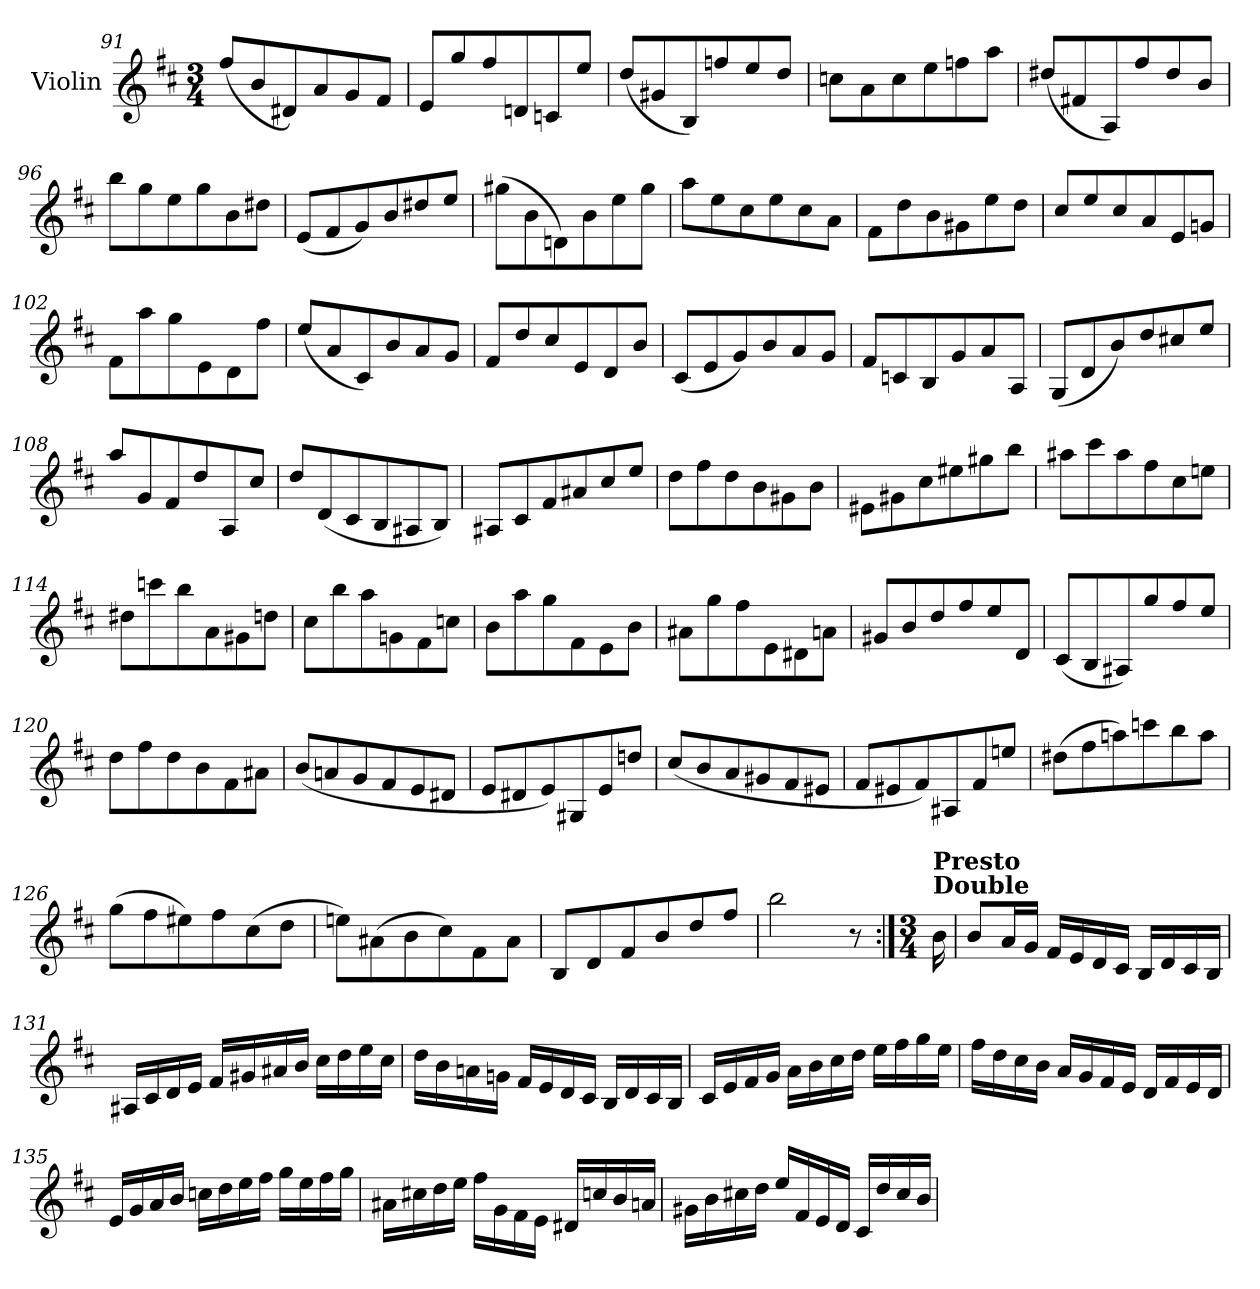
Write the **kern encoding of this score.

**kern
*part1
*staff1
*I"Violin
*I'Vln.
*clefG2
*k[f#c#]
*M3/4
=91
(8ff#/L
8b/
8d#X/)
8a/
8g/
8f#/J
=92
8e/L
8gg/
8ff#/
8dn/
8cn/
8ee/J
=93
(8dd/L
8g#X/
8B/)
8ffn/
8ee/
8dd/J
=94
8ccn\L
8a\
8cc\
8ee\
8ffn\
8aa\J
!!LO:LB:g=z
=95
(8dd#X/L
8f#X/
8A/)
8ff#/
8dd#/
8b/J
=96
8bb\L
8gg\
8ee\
8gg\
8b\
8dd#X\J
=97
(8e/L
8f#/
8g/)
8b/
8dd#X/
8ee/J
=98
(8gg#X\L
8b\
8dn\)
8b\
8ee\
8gg#\J
=99
8aa\L
8ee\
8cc#\
8ee\
8cc#\
8a\J
=100
8f#\L
8dd\
8b\
8g#X\
8ee\
8dd\J
=101
8cc#/L
8ee/
8cc#/
8a/
8e/
8gn/J
=102
8f#\L
8aa\
8gg\
8e\
8d\
8ff#\J
!!LO:LB:g=z
=103
(8ee/L
8a/
8c#/)
8b/
8a/
8g/J
=104
8f#/L
8dd/
8cc#/
8e/
8d/
8b/J
=105
(8c#/L
8e/
8g/)
8b/
8a/
8g/J
=106
8f#/L
8cn/
8B/
8g/
8a/
8A/J
=107
(8G/L
8d/
8b/)
8dd/
8cc#X/
8ee/J
=108
8aa/L
8g/
8f#/
8dd/
8A/
8cc#/J
=109
8dd/L
(8d/
8c#/
8B/
8A#X/
8B/J)
!!LO:LB:g=z
=110
8A#X/L
8c#/
8f#/
8a#X/
8cc#/
8ee/J
=111
8dd\L
8ff#\
8dd\
8b\
8g#X\
8b\J
=112
8e#X\L
8g#X\
8cc#\
8ee#X\
8gg#X\
8bb\J
=113
8aa#X\L
8ccc#\
8aa#\
8ff#\
8cc#\
8een\J
=114
8dd#X\L
8cccn\
8bb\
8a\
8g#X\
8ddn\J
=115
8cc#\L
8bb\
8aa\
8gn\
8f#\
8ccn\J
!!LO:LB:g=z
=116
8b\L
8aa\
8gg\
8f#\
8e\
8b\J
=117
8a#X\L
8gg\
8ff#\
8e\
8d#X\
8an\J
=118
8g#X/L
8b/
8dd/
8ff#/
8ee/
8d/J
=119
(8c#/L
8B/
8A#X/)
8gg/
8ff#/
8ee/J
=120
8dd\L
8ff#\
8dd\
8b\
8f#\
8a#X\J
=121
(8b/L
8an/
8g/
8f#/
8e/
8d#X/J
=122
8e/L
8d#X/
8e/)
8G#X/
8e/
8ddn/J
!!LO:LB:g=z
=123
(8cc#/L
8b/
8a/
8g#X/
8f#/
8e#X/J
=124
8f#/L
8e#X/
8f#/)
8A#X/
8f#/
8een/J
=125
(8dd#X\L
8ff#\
8aan\)
8cccn\
8bb\
8aa\J
=126
(8gg\L
8ff#\
8ee#X\)
8ff#\
(8cc#\
8dd\J
=127
8een\L)
(8a#X\
8b\
8cc#\)
8f#\
8a#\J
=128
8B/L
8d/
8f#/
8b/
8dd/
8ff#/J
=129
2bb\
8r
!!LO:PB:g=z
=129X6:|!
*M3/4
!LO:TX:a:B:t=Double
!LO:TX:a:B:t=Presto
16b\
=130
8b/L
16a/L
16g/JJ
16f#/LL
16e/
16d/
16c#/JJ
16B/LL
16d/
16c#/
16B/JJ
=131
16A#X/LL
16c#/
16d/
16e/JJ
16f#/LL
16g#X/
16a#X/
16b/JJ
16cc#\LL
16dd\
16ee\
16cc#\JJ
=132
16dd\LL
16b\
16an\
16gn\JJ
16f#/LL
16e/
16d/
16c#/JJ
16B/LL
16d/
16c#/
16B/JJ
=133
16c#/LL
16e/
16f#/
16g/JJ
16a\LL
16b\
16cc#\
16dd\JJ
16ee\LL
16ff#\
16gg\
16ee\JJ
=134
16ff#\LL
16dd\
16cc#\
16b\JJ
16a/LL
16g/
16f#/
16e/JJ
16d/LL
16f#/
16e/
16d/JJ
!!LO:LB:g=z
=135
16e/LL
16g/
16a/
16b/JJ
16ccn\LL
16dd\
16ee\
16ff#\JJ
16gg\LL
16ee\
16ff#\
16gg\JJ
=136
16a#X\LL
16cc#X\
16dd\
16ee\JJ
16ff#\LL
16g\
16f#\
16e\JJ
16d#X/LL
16ccn/
16b/
16an/JJ
=137
16g#X\LL
16b\
16cc#X\
16dd\JJ
16ee/LL
16f#/
16e/
16d/JJ
16c#/LL
16dd/
16cc#/
16b/JJ
=
*-
